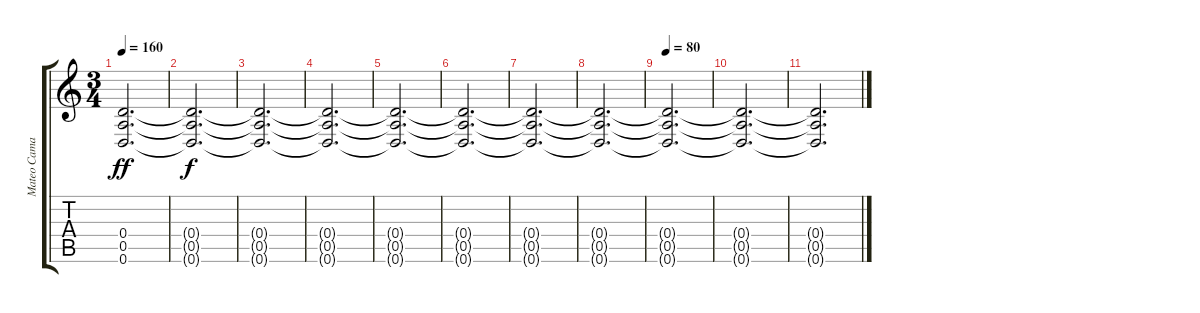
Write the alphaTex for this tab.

\track ("Mateo Camargo - Lead Distortion Guitar" "Mateo Cama") {instrument distortionguitar}
\staff {score tabs}
\tuning (E4 B3 G3 D3 A2 D2) {hide}
\ts (3 4)
\tempo 160
\clef g2
\ks c
(0.4 0.5 0.6).2{d dy ff volume 13} |
(0.4{t} 0.5{t} 0.6{t}).2{d dy f} |
(0.4{t} 0.5{t} 0.6{t}).2{d} |
(0.4{t} 0.5{t} 0.6{t}).2{d} |
(0.4{t} 0.5{t} 0.6{t}).2{d} |
(0.4{t} 0.5{t} 0.6{t}).2{d} |
(0.4{t} 0.5{t} 0.6{t}).2{d} |
(0.4{t} 0.5{t} 0.6{t}).2{d volume 0} |
\tempo 80
(0.4{t} 0.5{t} 0.6{t}).2{d} |
(0.4{t} 0.5{t} 0.6{t}).2{d} |
(0.4{t} 0.5{t} 0.6{t}).2{d}
